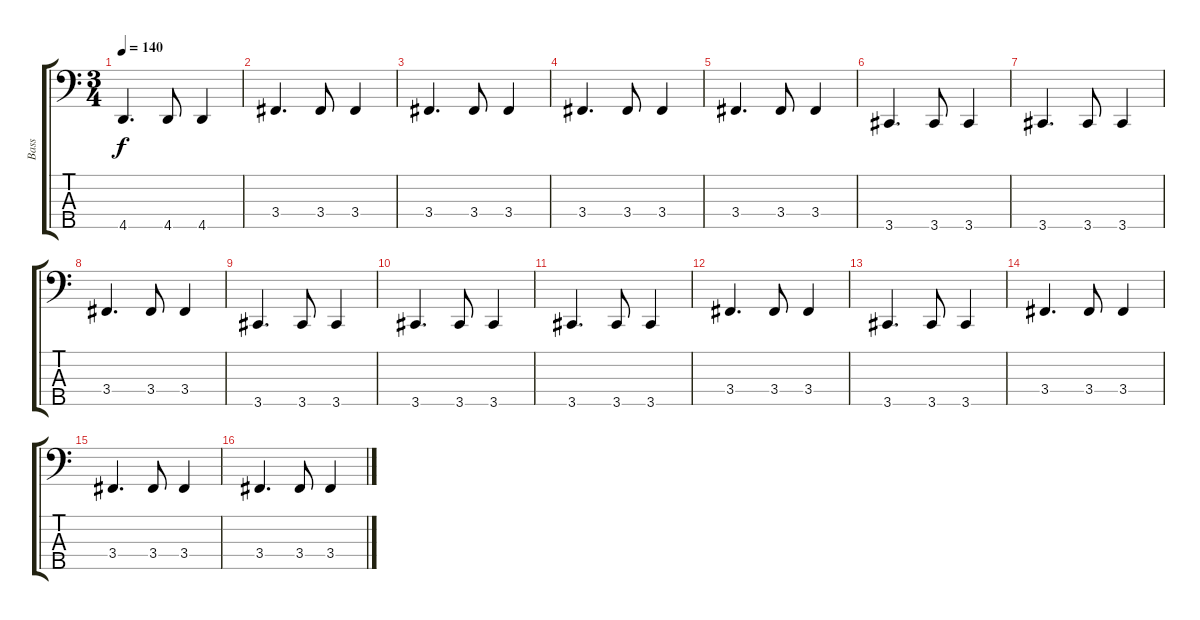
\track ("Bass" "Bass") {instrument electricbassfinger}
\staff {score tabs}
\tuning (Gb2 Db2 Ab1 Eb1 Bb0) {hide}
\ts (3 4)
\tempo 140
\clef f4
\ks c
4.5.4{d dy f} 4.5.8 4.5.4 |
3.4.4{d} 3.4.8 3.4.4 |
3.4.4{d} 3.4.8 3.4.4 |
3.4.4{d} 3.4.8 3.4.4 |
3.4.4{d} 3.4.8 3.4.4 |
3.5.4{d} 3.5.8 3.5.4 |
3.5.4{d} 3.5.8 3.5.4 |
3.4.4{d} 3.4.8 3.4.4 |
3.5.4{d} 3.5.8 3.5.4 |
3.5.4{d} 3.5.8 3.5.4 |
3.5.4{d} 3.5.8 3.5.4 |
3.4.4{d} 3.4.8 3.4.4 |
3.5.4{d} 3.5.8 3.5.4 |
3.4.4{d} 3.4.8 3.4.4 |
3.4.4{d} 3.4.8 3.4.4 |
3.4.4{d} 3.4.8 3.4.4
